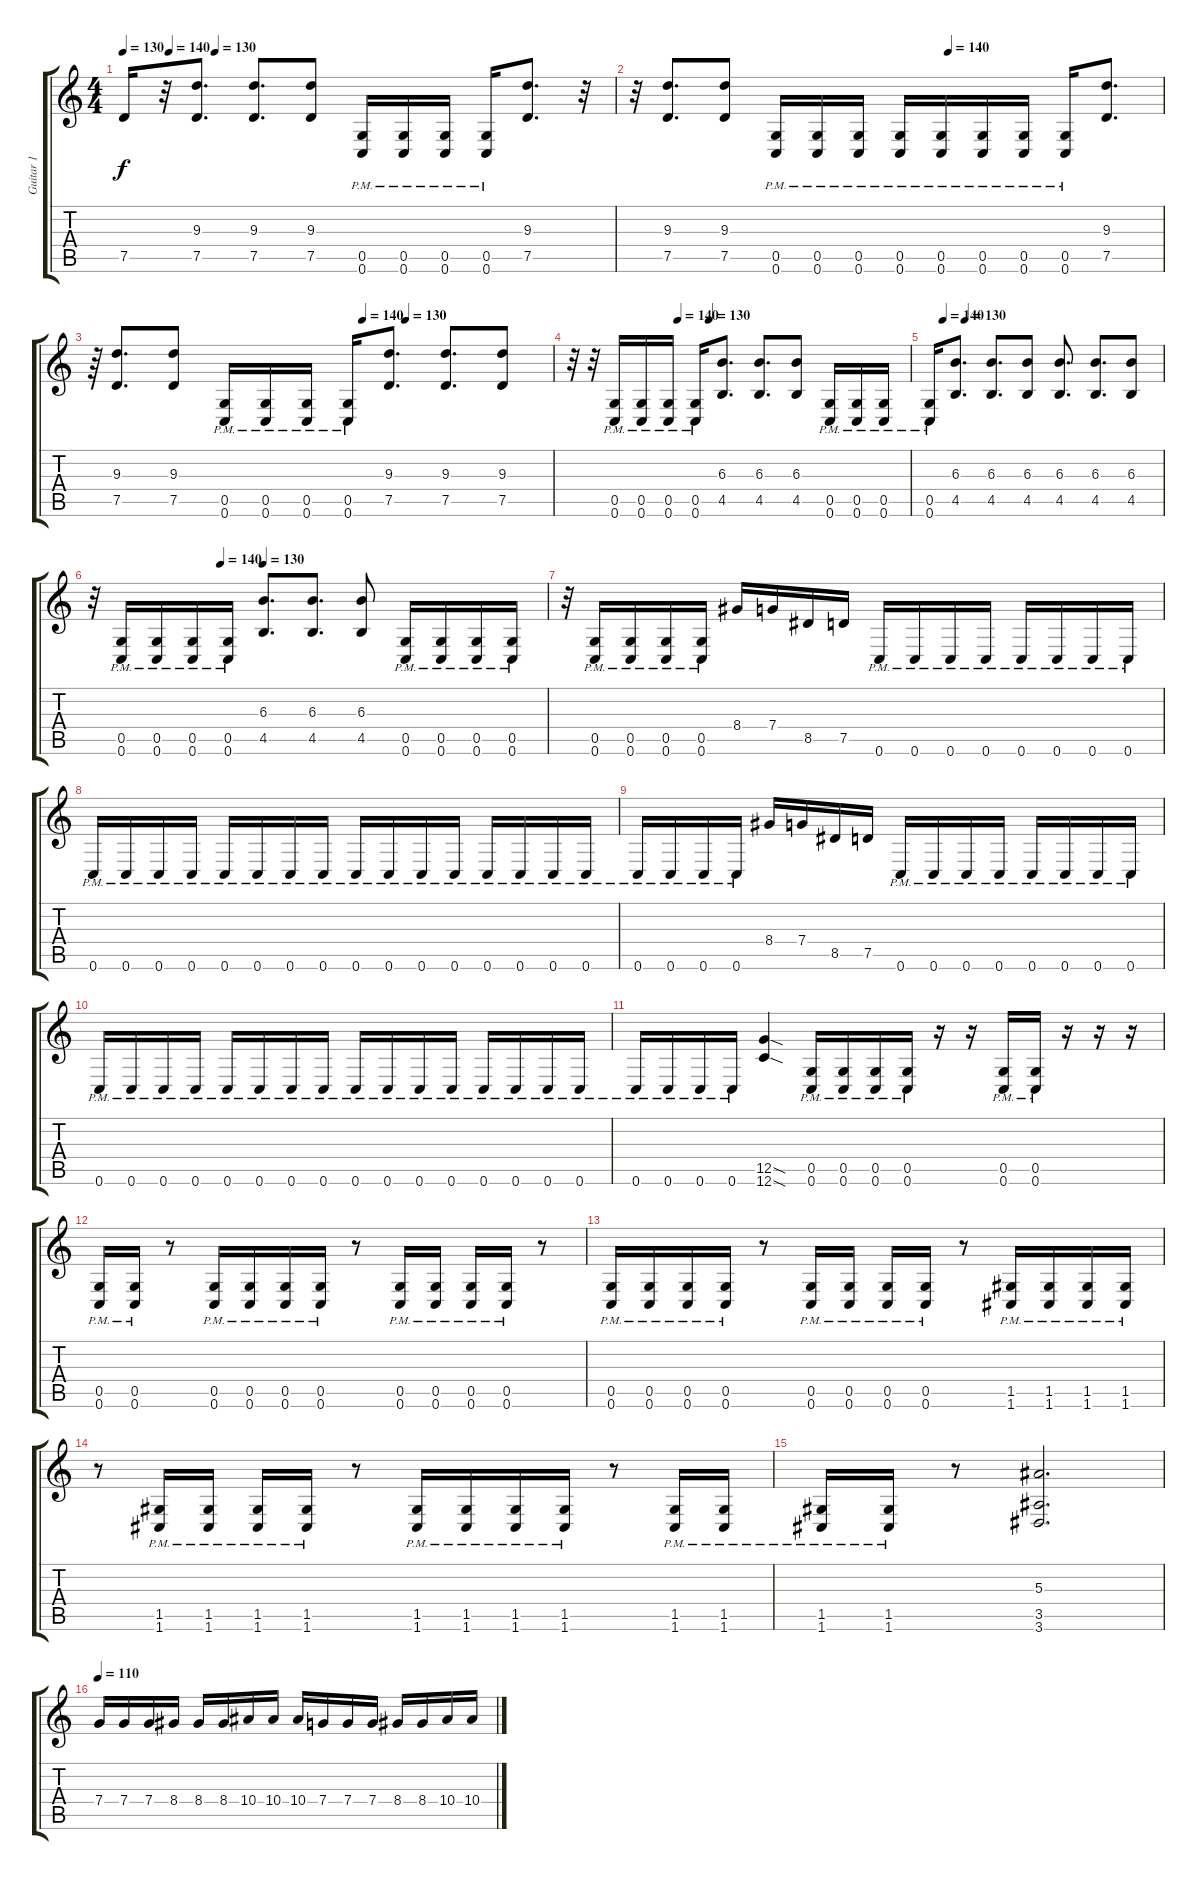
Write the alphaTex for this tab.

\track ("Guitar 1" "Guitar 1") {instrument distortionguitar}
\staff {score tabs}
\tuning (D4 A3 F3 C3 G2 C2) {hide}
\ts (4 4)
\tempo 130
\tempo (140 0.09375)
\tempo (130 0.1875)
\clef g2
\ks c
7.5.16{dy f} r.32 (9.3 7.5).8{d} (9.3 7.5).8{d} (9.3 7.5).8 (0.5{pm} 0.6{pm}).16 (0.5{pm} 0.6{pm}).16 (0.5{pm} 0.6{pm}).16 (0.5{pm} 0.6{pm}).16 (9.3 7.5).8{d} r.32 |
\tempo (140 0.59375)
r.32 (9.3 7.5).8{d} (9.3 7.5).8 (0.5{pm} 0.6{pm}).16 (0.5{pm} 0.6{pm}).16 (0.5{pm} 0.6{pm}).16 (0.5{pm} 0.6{pm}).16 (0.5{pm} 0.6{pm}).16 (0.5{pm} 0.6{pm}).16 (0.5{pm} 0.6{pm}).16 (0.5{pm} 0.6{pm}).16 (9.3 7.5).8{d} |
\tempo (140 0.5859375)
\tempo (130 0.6796875)
r.64 (9.3 7.5).8{d} (9.3 7.5).8 (0.5{pm} 0.6{pm}).16 (0.5{pm} 0.6{pm}).16 (0.5{pm} 0.6{pm}).16 (0.5{pm} 0.6{pm}).16 (9.3 7.5).8{d} (9.3 7.5).8{d} (9.3 7.5).8 |
\tempo (140 0.3125)
\tempo (130 0.40625)
r.32 r.32 (0.5{pm} 0.6{pm}).16 (0.5{pm} 0.6{pm}).16 (0.5{pm} 0.6{pm}).16 (0.5{pm} 0.6{pm}).16 (6.3 4.5).8{d} (6.3 4.5).8{d} (6.3 4.5).8 (0.5{pm} 0.6{pm}).16 (0.5{pm} 0.6{pm}).16 (0.5{pm} 0.6{pm}).16 |
\tempo (140 0.0625)
\tempo (130 0.15625)
(0.5{pm} 0.6{pm}).16 (6.3 4.5).8{d} (6.3 4.5).8{d} (6.3 4.5).8 (6.3 4.5).8{d} (6.3 4.5).8{d} (6.3 4.5).8 |
\tempo (140 0.28125)
\tempo (130 0.375)
r.32 (0.5{pm} 0.6{pm}).16 (0.5{pm} 0.6{pm}).16 (0.5{pm} 0.6{pm}).16 (0.5{pm} 0.6{pm}).16 (6.3 4.5).8{d} (6.3 4.5).8{d} (6.3 4.5).8 (0.5{pm} 0.6{pm}).16 (0.5{pm} 0.6{pm}).16 (0.5{pm} 0.6{pm}).16 (0.5{pm} 0.6{pm}).16 |
r.32 (0.5{pm} 0.6{pm}).16 (0.5{pm} 0.6{pm}).16 (0.5{pm} 0.6{pm}).16 (0.5{pm} 0.6{pm}).16 8.4.16 7.4.16 8.5.16 7.5.16 0.6{pm}.16 0.6{pm}.16 0.6{pm}.16 0.6{pm}.16 0.6{pm}.16 0.6{pm}.16 0.6{pm}.16 0.6{pm}.16 |
0.6{pm}.16 0.6{pm}.16 0.6{pm}.16 0.6{pm}.16 0.6{pm}.16 0.6{pm}.16 0.6{pm}.16 0.6{pm}.16 0.6{pm}.16 0.6{pm}.16 0.6{pm}.16 0.6{pm}.16 0.6{pm}.16 0.6{pm}.16 0.6{pm}.16 0.6{pm}.16 |
0.6{pm}.16 0.6{pm}.16 0.6{pm}.16 0.6{pm}.16 8.4.16 7.4.16 8.5.16 7.5.16 0.6{pm}.16 0.6{pm}.16 0.6{pm}.16 0.6{pm}.16 0.6{pm}.16 0.6{pm}.16 0.6{pm}.16 0.6{pm}.16 |
0.6{pm}.16 0.6{pm}.16 0.6{pm}.16 0.6{pm}.16 0.6{pm}.16 0.6{pm}.16 0.6{pm}.16 0.6{pm}.16 0.6{pm}.16 0.6{pm}.16 0.6{pm}.16 0.6{pm}.16 0.6{pm}.16 0.6{pm}.16 0.6{pm}.16 0.6{pm}.16 |
0.6{pm}.16 0.6{pm}.16 0.6{pm}.16 0.6{pm}.16 (12.5{sod} 12.6{sod}).4{volume 16} (0.5{pm} 0.6{pm}).16 (0.5{pm} 0.6{pm}).16 (0.5{pm} 0.6{pm}).16 (0.5{pm} 0.6{pm}).16 r.16 r.16 (0.5{pm} 0.6{pm}).16 (0.5{pm} 0.6{pm}).16 r.16 r.16 r.16 |
(0.5{pm} 0.6{pm}).16 (0.5{pm} 0.6{pm}).16 r.8 (0.5{pm} 0.6{pm}).16 (0.5{pm} 0.6{pm}).16 (0.5{pm} 0.6{pm}).16 (0.5{pm} 0.6{pm}).16 r.8 (0.5{pm} 0.6{pm}).16 (0.5{pm} 0.6{pm}).16 (0.5{pm} 0.6{pm}).16 (0.5{pm} 0.6{pm}).16 r.8 |
(0.5{pm} 0.6{pm}).16 (0.5{pm} 0.6{pm}).16 (0.5{pm} 0.6{pm}).16 (0.5{pm} 0.6{pm}).16 r.8 (0.5{pm} 0.6{pm}).16 (0.5{pm} 0.6{pm}).16 (0.5{pm} 0.6{pm}).16 (0.5{pm} 0.6{pm}).16 r.8 (1.5{pm} 1.6{pm}).16 (1.5{pm} 1.6{pm}).16 (1.5{pm} 1.6{pm}).16 (1.5{pm} 1.6{pm}).16 |
r.8 (1.5{pm} 1.6{pm}).16 (1.5{pm} 1.6{pm}).16 (1.5{pm} 1.6{pm}).16 (1.5{pm} 1.6{pm}).16 r.8 (1.5{pm} 1.6{pm}).16 (1.5{pm} 1.6{pm}).16 (1.5{pm} 1.6{pm}).16 (1.5{pm} 1.6{pm}).16 r.8 (1.5{pm} 1.6{pm}).16 (1.5{pm} 1.6{pm}).16 |
(1.5{pm} 1.6{pm}).16 (1.5{pm} 1.6{pm}).16 r.8 (5.3 3.5 3.6).2{d} |
\tempo 110
7.4.16 7.4.16 7.4.16 8.4.16 8.4.16 8.4.16 10.4.16 10.4.16 10.4.16 7.4.16 7.4.16 7.4.16 8.4.16 8.4.16 10.4.16 10.4.16
